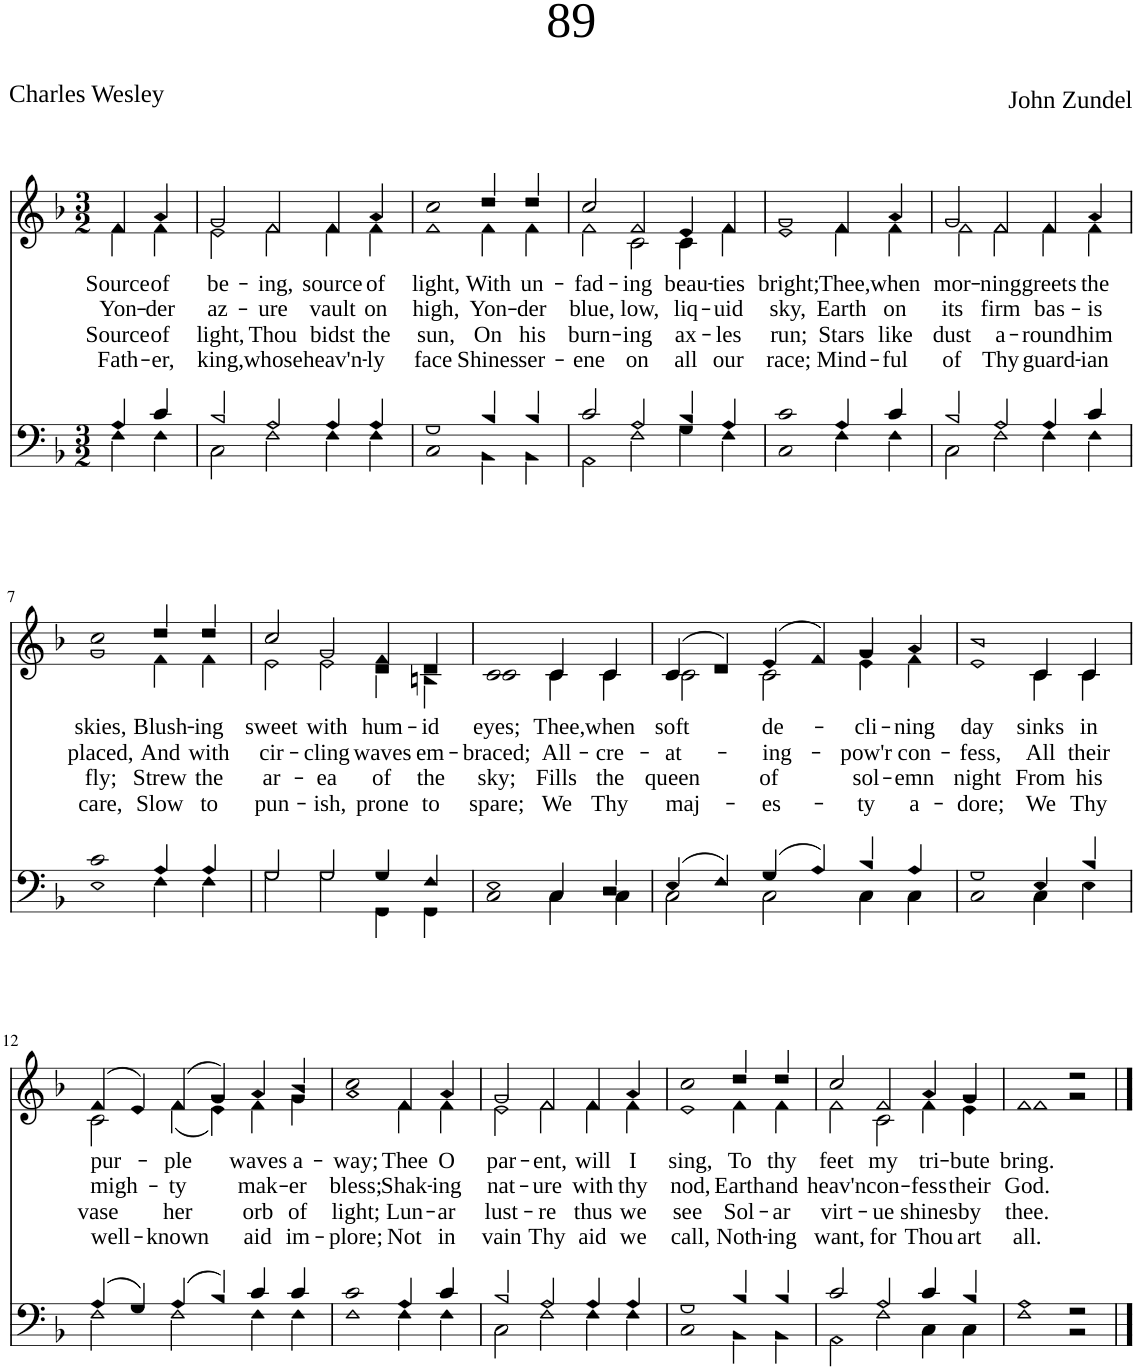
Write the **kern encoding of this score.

**kern	**kern	**text	**text	**text	**text
*part2	*part1	*part1	*part1	*part1	*part1
*staff2	*staff1	*staff1	*staff1	*staff1	*staff1
*I"Bass	*I"Soprano	*	*	*	*
*clefF4	*clefG2	*	*	*	*
*k[b-]	*k[b-]	*	*	*	*
*M3/2	*M3/2	*	*	*	*
=1	=1	=1	=1	=1	=1
*^	*	*	*	*	*
!	!	!	!LO:LY:b	!LO:LY:b	!LO:LY:b	!LO:LY:b
*	*	*^	*	*	*	*
4A/	4F\	4f/	4f\	Source	Yon-	Source	Fath-
!	!	!	!	!LO:LY:b	!LO:LY:b	!LO:LY:b	!LO:LY:b
4c/	4F\	4a/	4f\	of	-der	of	-er,
=2	=2	=2	=2	=2	=2	=2	=2
!	!	!	!	!LO:LY:b	!LO:LY:b	!LO:LY:b	!LO:LY:b
2B-/	2C\	2g/	2e\	be-	az-	light,	king,
!	!	!	!	!LO:LY:b	!LO:LY:b	!LO:LY:b	!LO:LY:b
2A/	2F\	2f/	2f\	-ing,	-ure	Thou	whose
!	!	!	!	!LO:LY:b	!LO:LY:b	!LO:LY:b	!LO:LY:b
4A/	4F\	4f/	4f\	source	vault	bidst	heav'n-
!	!	!	!	!LO:LY:b	!LO:LY:b	!LO:LY:b	!LO:LY:b
4A/	4F\	4a/	4f\	of	on	the	-ly
=3	=3	=3	=3	=3	=3	=3	=3
!	!	!	!	!LO:LY:b	!LO:LY:b	!LO:LY:b	!LO:LY:b
1G	1C	1cc	1f	light,	high,	sun,	face
!	!	!	!	!LO:LY:b	!LO:LY:b	!LO:LY:b	!LO:LY:b
4B-/	4BB-\	4dd/	4f\	With	Yon-	On	Shines
!	!	!	!	!LO:LY:b	!LO:LY:b	!LO:LY:b	!LO:LY:b
4B-/	4BB-\	4dd/	4f\	un-	-der	his	ser-
=4	=4	=4	=4	=4	=4	=4	=4
!	!	!	!	!LO:LY:b	!LO:LY:b	!LO:LY:b	!LO:LY:b
2c/	2AA\	2cc/	2f\	-fad-	blue,	burn-	-ene
!	!	!	!	!LO:LY:b	!LO:LY:b	!LO:LY:b	!LO:LY:b
2A/	2F\	2f/	2c\	-ing	low,	-ing	on
!	!	!	!	!LO:LY:b	!LO:LY:b	!LO:LY:b	!LO:LY:b
4B-/	4G\	4e/	4c\	beau-	liq-	ax-	all
!	!	!	!	!LO:LY:b	!LO:LY:b	!LO:LY:b	!LO:LY:b
4A/	4F\	4f/	4f\	-ties	-uid	-les	our
=5	=5	=5	=5	=5	=5	=5	=5
!	!	!	!	!LO:LY:b	!LO:LY:b	!LO:LY:b	!LO:LY:b
1c	1C	1g	1e	bright;	sky,	run;	race;
!	!	!	!	!LO:LY:b	!LO:LY:b	!LO:LY:b	!LO:LY:b
4A/	4F\	4f/	4f\	Thee,	Earth	Stars	Mind-
!	!	!	!	!LO:LY:b	!LO:LY:b	!LO:LY:b	!LO:LY:b
4c/	4F\	4a/	4f\	when	on	like	-ful
=6	=6	=6	=6	=6	=6	=6	=6
!	!	!	!	!LO:LY:b	!LO:LY:b	!LO:LY:b	!LO:LY:b
2B-/	2C\	2g/	2f\	mor-	its	dust	of
!	!	!	!	!LO:LY:b	!LO:LY:b	!LO:LY:b	!LO:LY:b
2A/	2F\	2f/	2f\	-ning	firm	a-	Thy
!	!	!	!	!LO:LY:b	!LO:LY:b	!LO:LY:b	!LO:LY:b
4A/	4F\	4f/	4f\	greets	bas-	-round	guard-
!	!	!	!	!LO:LY:b	!LO:LY:b	!LO:LY:b	!LO:LY:b
4c/	4F\	4a/	4f\	the	-is	him	-ian
!!LO:LB:g=z	!!
=7	=7	=7	=7	=7	=7	=7	=7
!	!	!	!	!LO:LY:b	!LO:LY:b	!LO:LY:b	!LO:LY:b
1c	1E	1cc	1g	skies,	placed,	fly;	care,
!	!	!	!	!LO:LY:b	!LO:LY:b	!LO:LY:b	!LO:LY:b
4A/	4F\	4dd/	4f\	Blush-	And	Strew	Slow
!	!	!	!	!LO:LY:b	!LO:LY:b	!LO:LY:b	!LO:LY:b
4A/	4F\	4dd/	4f\	-ing	with	the	to
=8	=8	=8	=8	=8	=8	=8	=8
!	!	!	!	!LO:LY:b	!LO:LY:b	!LO:LY:b	!LO:LY:b
2G/	2G\	2cc/	2e\	sweet	cir-	ar-	pun-
!	!	!	!	!LO:LY:b	!LO:LY:b	!LO:LY:b	!LO:LY:b
2G/	2G\	2g/	2e\	with	-cling	-ea	-ish,
!	!	!	!	!LO:LY:b	!LO:LY:b	!LO:LY:b	!LO:LY:b
4G/	4GG\	4f/	4d\	hum-	waves	of	prone
!	!	!	!	!LO:LY:b	!LO:LY:b	!LO:LY:b	!LO:LY:b
4F/	4GG\	4d/	4Bn\	-id	em-	the	to
=9	=9	=9	=9	=9	=9	=9	=9
!	!	!	!	!LO:LY:b	!LO:LY:b	!LO:LY:b	!LO:LY:b
1E	1C	1c	1c	eyes;	-braced;	sky;	spare;
!	!	!	!	!LO:LY:b	!LO:LY:b	!LO:LY:b	!LO:LY:b
4C/	4C\	4c/	4c\	Thee,	All-	Fills	We
!	!	!	!	!LO:LY:b	!LO:LY:b	!LO:LY:b	!LO:LY:b
4D/	4C\	4c/	4c\	when	-cre-	the	Thy
=10	=10	=10	=10	=10	=10	=10	=10
!	!	!	!	!LO:LY:b	!LO:LY:b	!LO:LY:b	!LO:LY:b
(4E/	2C\	(4c/	2c\	soft	-at-	queen	maj-
4F/)	.	4d/)	.	.	.	.	.
!	!	!	!	!LO:LY:b	!LO:LY:b	!LO:LY:b	!LO:LY:b
(4G/	2C\	(4e/	2c\	de-	-ing-	of	-es-
4A/)	.	4f/)	.	.	.	.	.
!	!	!	!	!LO:LY:b	!LO:LY:b	!LO:LY:b	!LO:LY:b
4B-/	4C\	4g/	4e\	-cli-	-pow'r	sol-	-ty
!	!	!	!	!LO:LY:b	!LO:LY:b	!LO:LY:b	!LO:LY:b
4A/	4C\	4a/	4f\	-ning	con-	-emn	a-
=11	=11	=11	=11	=11	=11	=11	=11
!	!	!	!	!LO:LY:b	!LO:LY:b	!LO:LY:b	!LO:LY:b
1G	1C	1b-	1e	day	-fess,	night	-dore;
!	!	!	!	!LO:LY:b	!LO:LY:b	!LO:LY:b	!LO:LY:b
4E/	4C\	4c/	4c\	sinks	All	From	We
!	!	!	!	!LO:LY:b	!LO:LY:b	!LO:LY:b	!LO:LY:b
4B-/	4E\	4c/	4c\	in	their	his	Thy
!!LO:LB:g=z	!!
=12	=12	=12	=12	=12	=12	=12	=12
!	!	!	!	!LO:LY:b	!LO:LY:b	!LO:LY:b	!LO:LY:b
(4A/	2F\	(4f/	2c\	pur-	migh-	vase	well-
4G/)	.	4e/)	.	.	.	.	.
!	!	!	!	!LO:LY:b	!LO:LY:b	!LO:LY:b	!LO:LY:b
(4A/	2F\	(4f/	(4f\	-ple	-ty	her	-known
4B-/)	.	4g/)	4e\)	.	.	.	.
!	!	!	!	!LO:LY:b	!LO:LY:b	!LO:LY:b	!LO:LY:b
4c/	4F\	4a/	4f\	waves	mak-	orb	aid
!	!	!	!	!LO:LY:b	!LO:LY:b	!LO:LY:b	!LO:LY:b
4c/	4F\	4b-/	4g\	a-	-er	of	im-
=13	=13	=13	=13	=13	=13	=13	=13
!	!	!	!	!LO:LY:b	!LO:LY:b	!LO:LY:b	!LO:LY:b
1c	1F	1cc	1a	-way;	bless;	light;	-plore;
!	!	!	!	!LO:LY:b	!LO:LY:b	!LO:LY:b	!LO:LY:b
4A/	4F\	4f/	4f\	Thee	Shak-	Lun-	Not
!	!	!	!	!LO:LY:b	!LO:LY:b	!LO:LY:b	!LO:LY:b
4c/	4F\	4a/	4f\	O	-ing	-ar	in
=14	=14	=14	=14	=14	=14	=14	=14
!	!	!	!	!LO:LY:b	!LO:LY:b	!LO:LY:b	!LO:LY:b
2B-/	2C\	2g/	2e\	par-	nat-	lust-	vain
!	!	!	!	!LO:LY:b	!LO:LY:b	!LO:LY:b	!LO:LY:b
2A/	2F\	2f/	2f\	-ent,	-ure	-re	Thy
!	!	!	!	!LO:LY:b	!LO:LY:b	!LO:LY:b	!LO:LY:b
4A/	4F\	4f/	4f\	will	with	thus	aid
!	!	!	!	!LO:LY:b	!LO:LY:b	!LO:LY:b	!LO:LY:b
4A/	4F\	4a/	4f\	I	thy	we	we
=15	=15	=15	=15	=15	=15	=15	=15
!	!	!	!	!LO:LY:b	!LO:LY:b	!LO:LY:b	!LO:LY:b
1G	1C	1cc	1e	sing,	nod,	see	call,
!	!	!	!	!LO:LY:b	!LO:LY:b	!LO:LY:b	!LO:LY:b
4B-/	4BB-\	4dd/	4f\	To	Earth	Sol-	Noth-
!	!	!	!	!LO:LY:b	!LO:LY:b	!LO:LY:b	!LO:LY:b
4B-/	4BB-\	4dd/	4f\	thy	and	-ar	-ing
=16	=16	=16	=16	=16	=16	=16	=16
!	!	!	!	!LO:LY:b	!LO:LY:b	!LO:LY:b	!LO:LY:b
2c/	2AA\	2cc/	2f\	feet	heav'n	virt-	want,
!	!	!	!	!LO:LY:b	!LO:LY:b	!LO:LY:b	!LO:LY:b
2A/	2F\	2f/	2c\	my	con-	-ue	for
!	!	!	!	!LO:LY:b	!LO:LY:b	!LO:LY:b	!LO:LY:b
4c/	4C\	4a/	4f\	tri-	-fess	shines	Thou
!	!	!	!	!LO:LY:b	!LO:LY:b	!LO:LY:b	!LO:LY:b
4B-/	4C\	4g/	4e\	-bute	their	by	art
=17	=17	=17	=17	=17	=17	=17	=17
!	!	!	!	!LO:LY:b	!LO:LY:b	!LO:LY:b	!LO:LY:b
1A	1F	1f	1f	bring.	God.	thee.	all.
2r	2r	2r	2r	.	.	.	.
*v	*v	*	*	*	*	*	*
*	*v	*v	*	*	*	*
==	==	==	==	==	==
*-	*-	*-	*-	*-	*-
